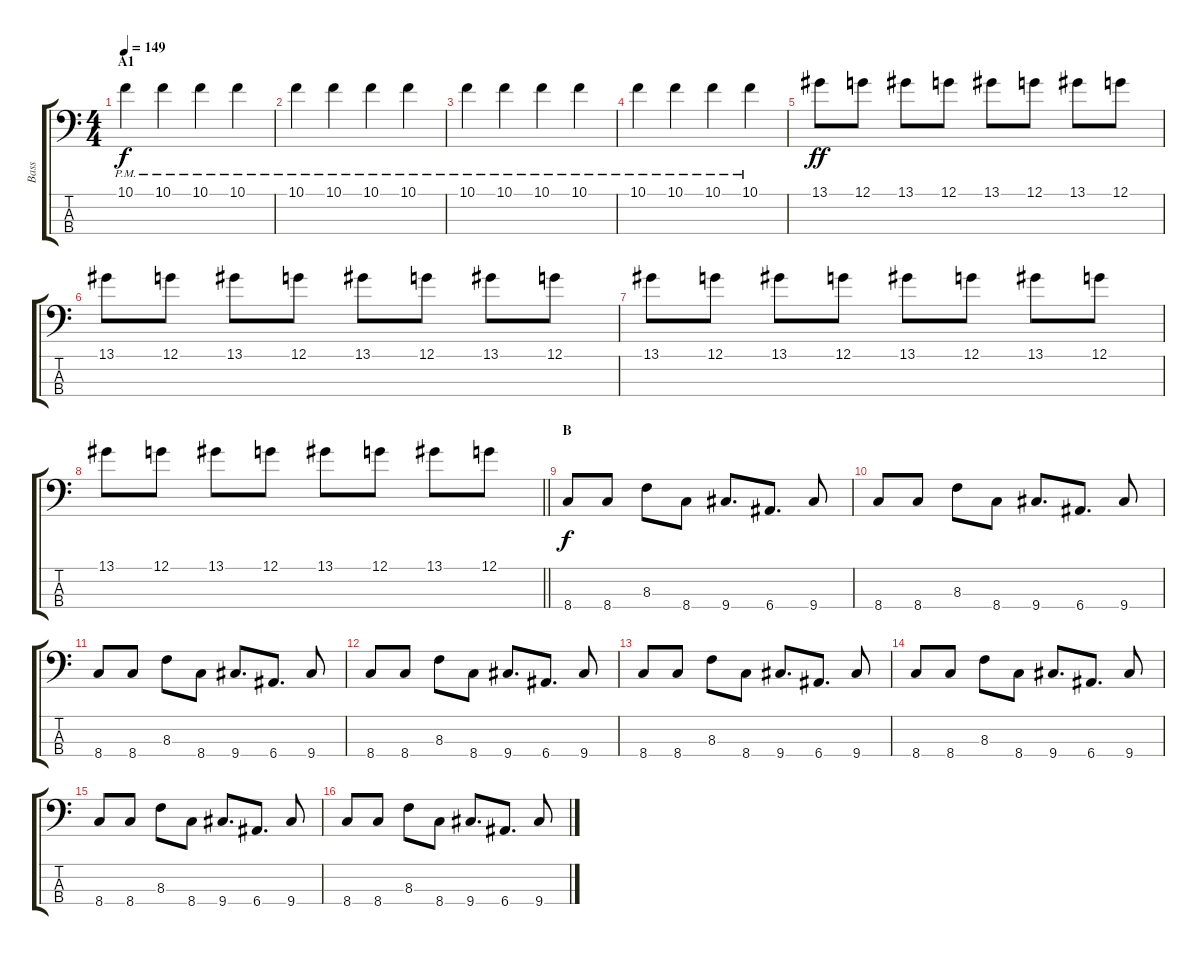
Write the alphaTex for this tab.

\track ("Bass" "Bass") {instrument overdrivenguitar}
\staff {score tabs}
\tuning (G2 D2 A1 E1) {hide}
\ts (4 4)
\section ("" "A1")
\tempo 149
\clef f4
\ks c
10.1{pm}.4{dy f} 10.1{pm}.4 10.1{pm}.4 10.1{pm}.4 |
10.1{pm}.4 10.1{pm}.4 10.1{pm}.4 10.1{pm}.4 |
10.1{pm}.4 10.1{pm}.4 10.1{pm}.4 10.1{pm}.4 |
10.1{pm}.4 10.1{pm}.4 10.1{pm}.4 10.1{pm}.4 |
13.1.8{dy ff} 12.1.8 13.1.8 12.1.8 13.1.8 12.1.8 13.1.8 12.1.8 |
13.1.8 12.1.8 13.1.8 12.1.8 13.1.8 12.1.8 13.1.8 12.1.8 |
13.1.8 12.1.8 13.1.8 12.1.8 13.1.8 12.1.8 13.1.8 12.1.8 |
\barLineRight lightlight
13.1.8 12.1.8 13.1.8 12.1.8 13.1.8 12.1.8 13.1.8 12.1.8 |
\section ("" "B")
8.4.8{dy f} 8.4.8 8.3.8 8.4.8 9.4.8{d} 6.4.8{d} 9.4.8 |
8.4.8 8.4.8 8.3.8 8.4.8 9.4.8{d} 6.4.8{d} 9.4.8 |
8.4.8 8.4.8 8.3.8 8.4.8 9.4.8{d} 6.4.8{d} 9.4.8 |
8.4.8 8.4.8 8.3.8 8.4.8 9.4.8{d} 6.4.8{d} 9.4.8 |
8.4.8 8.4.8 8.3.8 8.4.8 9.4.8{d} 6.4.8{d} 9.4.8 |
8.4.8 8.4.8 8.3.8 8.4.8 9.4.8{d} 6.4.8{d} 9.4.8 |
8.4.8 8.4.8 8.3.8 8.4.8 9.4.8{d} 6.4.8{d} 9.4.8 |
8.4.8 8.4.8 8.3.8 8.4.8 9.4.8{d} 6.4.8{d} 9.4.8
